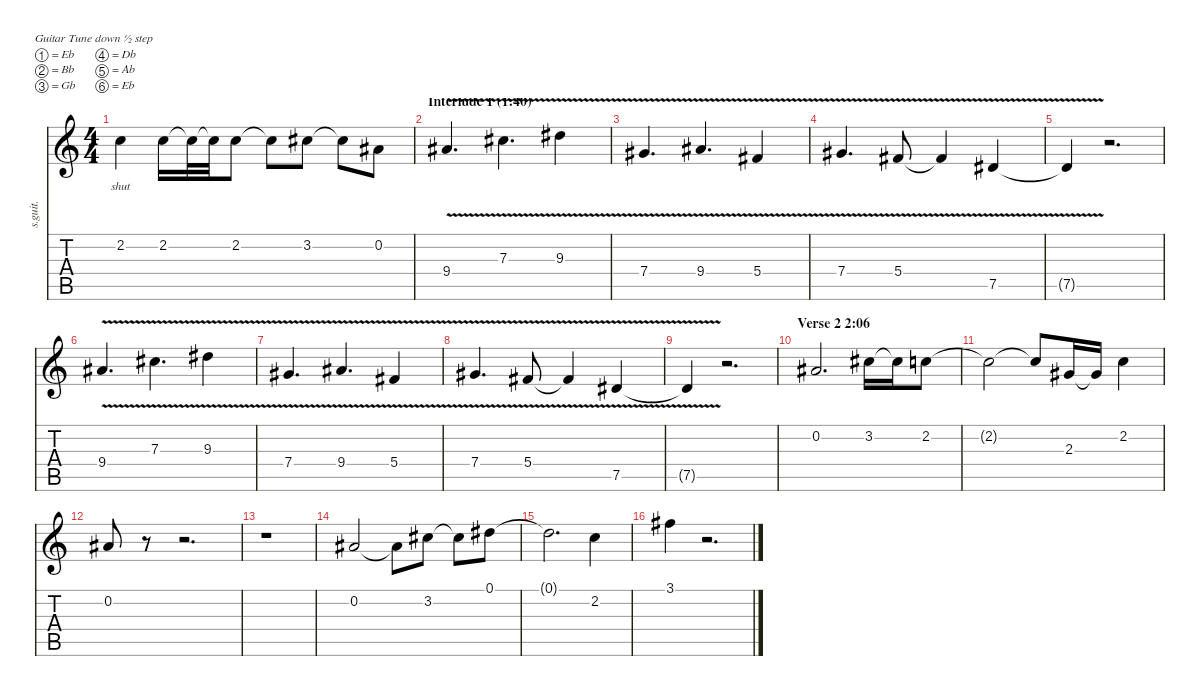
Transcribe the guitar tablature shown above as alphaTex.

\defaultSystemsLayout 4
\hideDynamics
\bracketExtendMode nobrackets
\track ("Layne Staley and Jerry Cantrell - Vocals" "s.guit.") {instrument tenorsax}
\staff {score tabs}
\tuning (Eb4 Bb3 Gb3 Db3 Ab2 Eb2)
\displaytranspose 12
\ts (4 4)
\tempo (109 hide)
\clef g2
\ks c
2.2{t}.4{lyrics (0 "shut") lyrics (1 "") lyrics (2 "") lyrics (3 "") lyrics (4 "") dy f} 2.2.16 2.2{t}.32 2.2{t}.32 2.2.8 2.2{t}.8 3.2{acc #}.8 3.2{t acc #}.8 0.2{acc #}.8 |
\section ("" "Interlude 1 (1:40)")
\tempo (106 hide)
9.4{v acc #}.4{d dy mf} 7.3{v acc #}.4{d} 9.3{v acc #}.4 |
7.4{v acc #}.4{d} 9.4{v acc #}.4{d} 5.4{v acc #}.4 |
7.4{v acc #}.4{d} 5.4{v acc #}.8 5.4{t acc #}.4 7.5{v acc #}.4 |
7.5{t acc #}.4 r.2{d} |
9.4{v acc #}.4{d} 7.3{v acc #}.4{d} 9.3{v acc #}.4 |
7.4{v acc #}.4{d} 9.4{v acc #}.4{d} 5.4{v acc #}.4 |
7.4{v acc #}.4{d} 5.4{v acc #}.8 5.4{t acc #}.4 7.5{v acc #}.4 |
7.5{t acc #}.4 r.2{d} |
\section ("" "Verse 2 2:06")
0.2{acc #}.2{d} 3.2{acc #}.16 3.2{t acc #}.16{dy f} 2.2.8{dy mf} |
2.2{t}.2 2.2{t}.8 2.3{acc #}.16{dy f} 2.3{t acc #}.16 2.2.4{dy mf} |
0.2{acc #}.8 r.8 r.2{d} |
r.1 |
0.2{acc #}.2 0.2{t acc #}.8 3.2{acc #}.8 3.2{t acc #}.8 0.1{acc #}.8 |
0.1{t acc #}.2{d} 2.2.4 |
3.1{acc #}.4 r.2{d}
